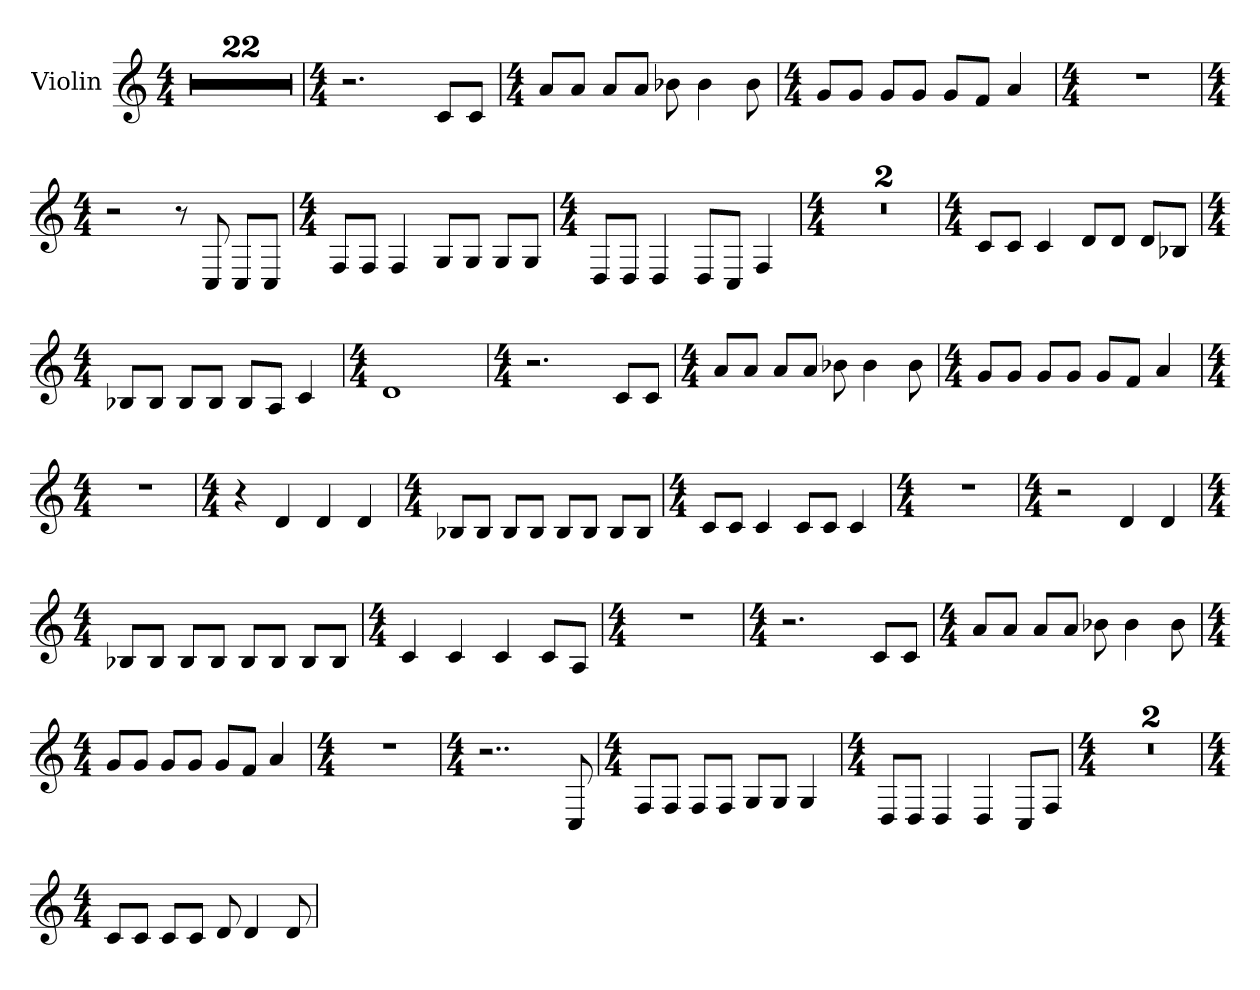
**kern
*part1
*staff1
*I"Violin
*I'Vln
*M4/4
=
1r
=
*M4/4
1r
=
*M4/4
1r
=
*M4/4
1r
=
*M4/4
1r
=
*M4/4
1r
=
*M4/4
1r
=
*M4/4
1r
=
*M4/4
1r
=
*M4/4
1r
=
*M4/4
1r
=
*M4/4
1r
=
*M4/4
1r
=
*M4/4
1r
=
*M4/4
1r
=
*M4/4
1r
=
*M4/4
1r
=
*M4/4
1r
=
*M4/4
1r
=
*M4/4
1r
=
*M4/4
1r
=
*M4/4
1r
=
*M4/4
2.r
8cL
8cJ
=
*M4/4
8aL
8aJ
8aL
8aJ
8b-X
4b-
8b-
=
*M4/4
8gL
8gJ
8gL
8gJ
8gL
8fJ
4a
=
*M4/4
1r
=
*M4/4
2r
8r
8C
8CL
8CJ
=
*M4/4
8FL
8FJ
4F
8GL
8GJ
8GL
8GJ
=
*M4/4
8DL
8DJ
4D
8DL
8CJ
4F
=
*M4/4
1r
=
*M4/4
1r
=
*M4/4
8cL
8cJ
4c
8dL
8dJ
8dL
8B-XJ
=
*M4/4
8B-XL
8B-J
8B-L
8B-J
8B-L
8AJ
4c
=
*M4/4
1d
=
*M4/4
2.r
8cL
8cJ
=
*M4/4
8aL
8aJ
8aL
8aJ
8b-X
4b-
8b-
=
*M4/4
8gL
8gJ
8gL
8gJ
8gL
8fJ
4a
=
*M4/4
1r
=
*M4/4
4r
4d
4d
4d
=
*M4/4
8B-XL
8B-J
8B-L
8B-J
8B-L
8B-J
8B-L
8B-J
=
*M4/4
8cL
8cJ
4c
8cL
8cJ
4c
=
*M4/4
1r
=
*M4/4
2r
4d
4d
=
*M4/4
8B-XL
8B-J
8B-L
8B-J
8B-L
8B-J
8B-L
8B-J
=
*M4/4
4c
4c
4c
8cL
8AJ
=
*M4/4
1r
=
*M4/4
2.r
8cL
8cJ
=
*M4/4
8aL
8aJ
8aL
8aJ
8b-X
4b-
8b-
=
*M4/4
8gL
8gJ
8gL
8gJ
8gL
8fJ
4a
=
*M4/4
1r
=
*M4/4
2..r
8C
=
*M4/4
8FL
8FJ
8FL
8FJ
8GL
8GJ
4G
=
*M4/4
8DL
8DJ
4D
4D
8CL
8FJ
=
*M4/4
1r
=
*M4/4
1r
=
*M4/4
8cL
8cJ
8cL
8cJ
8d
4d
8d
=
*-
